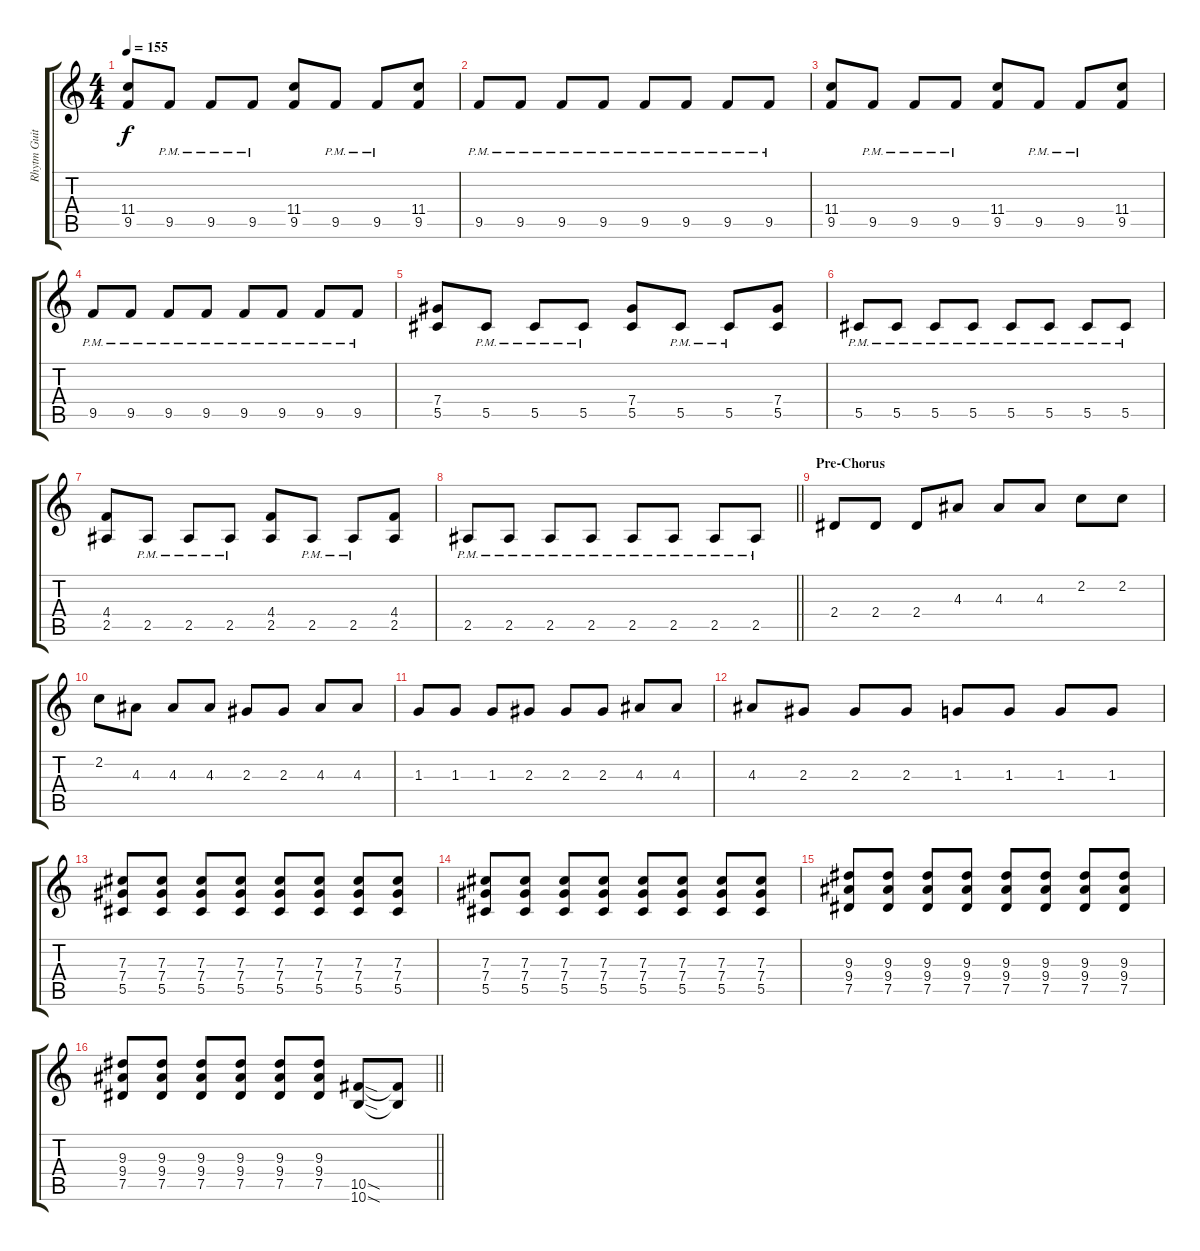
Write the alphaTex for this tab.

\track ("Rhytm Guitar [L]" "Rhytm Guit") {instrument distortionguitar}
\staff {score tabs}
\tuning (Eb4 Bb3 Gb3 Db3 Ab2 Db2) {hide}
\ts (4 4)
\tempo 155
\clef g2
\ks c
(11.4 9.5).8{dy f} 9.5{pm}.8 9.5{pm}.8 9.5{pm}.8 (11.4 9.5).8 9.5{pm}.8 9.5{pm}.8 (11.4 9.5).8 |
9.5{pm}.8 9.5{pm}.8 9.5{pm}.8 9.5{pm}.8 9.5{pm}.8 9.5{pm}.8 9.5{pm}.8 9.5{pm}.8 |
(11.4 9.5).8 9.5{pm}.8 9.5{pm}.8 9.5{pm}.8 (11.4 9.5).8 9.5{pm}.8 9.5{pm}.8 (11.4 9.5).8 |
9.5{pm}.8 9.5{pm}.8 9.5{pm}.8 9.5{pm}.8 9.5{pm}.8 9.5{pm}.8 9.5{pm}.8 9.5{pm}.8 |
(7.4 5.5).8 5.5{pm}.8 5.5{pm}.8 5.5{pm}.8 (7.4 5.5).8 5.5{pm}.8 5.5{pm}.8 (7.4 5.5).8 |
5.5{pm}.8 5.5{pm}.8 5.5{pm}.8 5.5{pm}.8 5.5{pm}.8 5.5{pm}.8 5.5{pm}.8 5.5{pm}.8 |
(4.4 2.5).8 2.5{pm}.8 2.5{pm}.8 2.5{pm}.8 (4.4 2.5).8 2.5{pm}.8 2.5{pm}.8 (4.4 2.5).8 |
\barLineRight lightlight
2.5{pm}.8 2.5{pm}.8 2.5{pm}.8 2.5{pm}.8 2.5{pm}.8 2.5{pm}.8 2.5{pm}.8 2.5{pm}.8 |
\section ("" "Pre-Chorus")
2.4.8{volume 13} 2.4.8 2.4.8 4.3.8 4.3.8 4.3.8 2.2.8 2.2.8 |
2.2.8 4.3.8 4.3.8 4.3.8 2.3.8 2.3.8 4.3.8 4.3.8 |
1.3.8 1.3.8 1.3.8 2.3.8 2.3.8 2.3.8 4.3.8 4.3.8 |
4.3.8 2.3.8 2.3.8 2.3.8 1.3.8 1.3.8 1.3.8 1.3.8 |
(7.3 7.4 5.5).8 (7.3 7.4 5.5).8 (7.3 7.4 5.5).8 (7.3 7.4 5.5).8 (7.3 7.4 5.5).8 (7.3 7.4 5.5).8 (7.3 7.4 5.5).8 (7.3 7.4 5.5).8 |
(7.3 7.4 5.5).8 (7.3 7.4 5.5).8 (7.3 7.4 5.5).8 (7.3 7.4 5.5).8 (7.3 7.4 5.5).8 (7.3 7.4 5.5).8 (7.3 7.4 5.5).8 (7.3 7.4 5.5).8 |
(9.3 9.4 7.5).8 (9.3 9.4 7.5).8 (9.3 9.4 7.5).8 (9.3 9.4 7.5).8 (9.3 9.4 7.5).8 (9.3 9.4 7.5).8 (9.3 9.4 7.5).8 (9.3 9.4 7.5).8 |
\barLineRight lightlight
(9.3 9.4 7.5).8 (9.3 9.4 7.5).8 (9.3 9.4 7.5).8 (9.3 9.4 7.5).8 (9.3 9.4 7.5).8 (9.3 9.4 7.5).8 (10.5{sod} 10.6{sod}).8 (10.5{t} 10.6{t}).8
